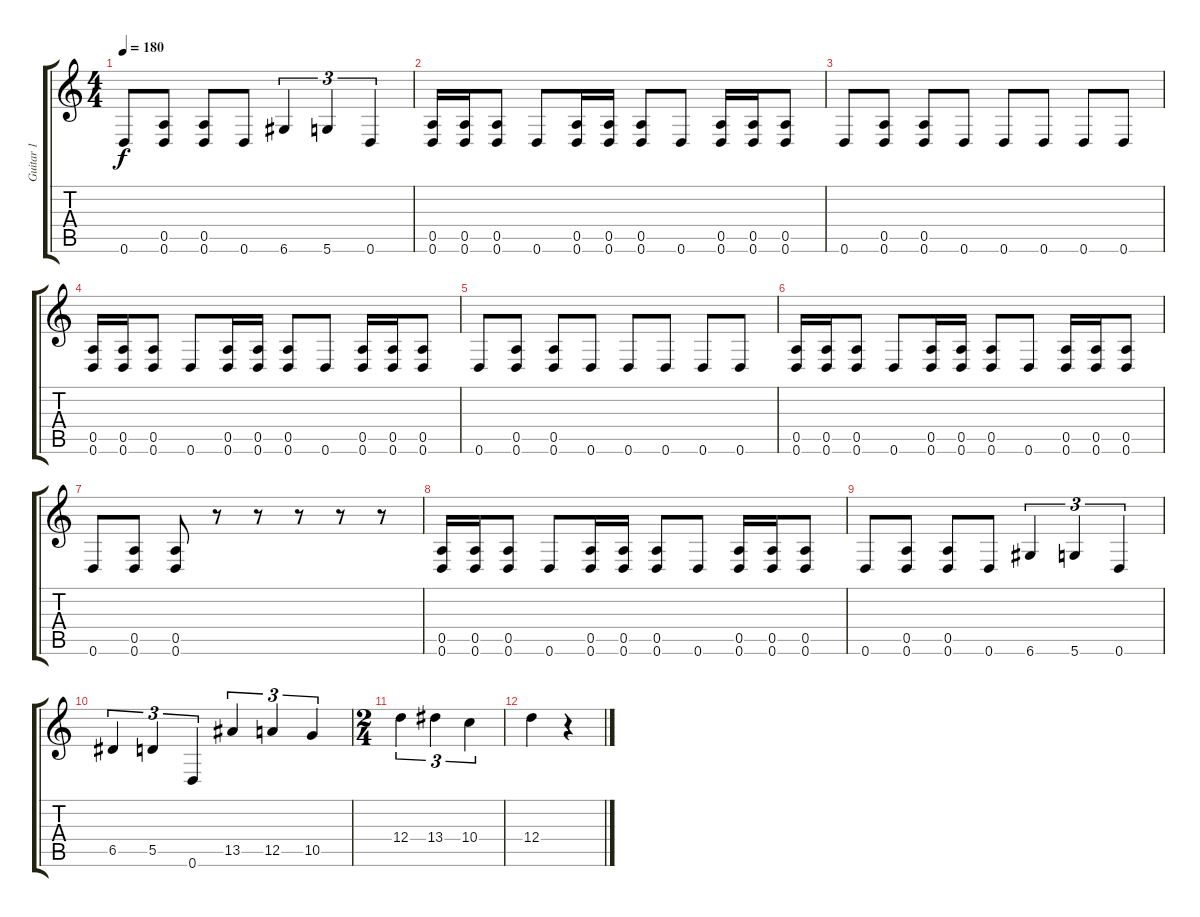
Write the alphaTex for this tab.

\track ("Guitar 1" "Guitar 1") {instrument distortionguitar}
\staff {score tabs}
\tuning (E4 B3 G3 D3 A2 D2) {hide}
\ts (4 4)
\tempo 180
\clef g2
\ks c
0.6.8{dy f} (0.5 0.6).8 (0.5 0.6).8 0.6.8 6.6.4{tu (3 2)} 5.6.4{tu (3 2)} 0.6.4{tu (3 2)} |
(0.5 0.6).16 (0.5 0.6).16 (0.5 0.6).8 0.6.8 (0.5 0.6).16 (0.5 0.6).16 (0.5 0.6).8 0.6.8 (0.5 0.6).16 (0.5 0.6).16 (0.5 0.6).8 |
0.6.8 (0.5 0.6).8 (0.5 0.6).8 0.6.8 0.6.8 0.6.8 0.6.8 0.6.8 |
(0.5 0.6).16 (0.5 0.6).16 (0.5 0.6).8 0.6.8 (0.5 0.6).16 (0.5 0.6).16 (0.5 0.6).8 0.6.8 (0.5 0.6).16 (0.5 0.6).16 (0.5 0.6).8 |
0.6.8 (0.5 0.6).8 (0.5 0.6).8 0.6.8 0.6.8 0.6.8 0.6.8 0.6.8 |
(0.5 0.6).16 (0.5 0.6).16 (0.5 0.6).8 0.6.8 (0.5 0.6).16 (0.5 0.6).16 (0.5 0.6).8 0.6.8 (0.5 0.6).16 (0.5 0.6).16 (0.5 0.6).8 |
0.6.8 (0.5 0.6).8 (0.5 0.6).8 r.8 r.8 r.8 r.8 r.8 |
(0.5 0.6).16 (0.5 0.6).16 (0.5 0.6).8 0.6.8 (0.5 0.6).16 (0.5 0.6).16 (0.5 0.6).8 0.6.8 (0.5 0.6).16 (0.5 0.6).16 (0.5 0.6).8 |
0.6.8 (0.5 0.6).8 (0.5 0.6).8 0.6.8 6.6.4{tu (3 2)} 5.6.4{tu (3 2)} 0.6.4{tu (3 2)} |
6.5.4{tu (3 2)} 5.5.4{tu (3 2)} 0.6.4{tu (3 2)} 13.5.4{tu (3 2)} 12.5.4{tu (3 2)} 10.5.4{tu (3 2)} |
\ts (2 4)
12.4.4{tu (3 2)} 13.4.4{tu (3 2)} 10.4.4{tu (3 2)} |
12.4.4 r.4
